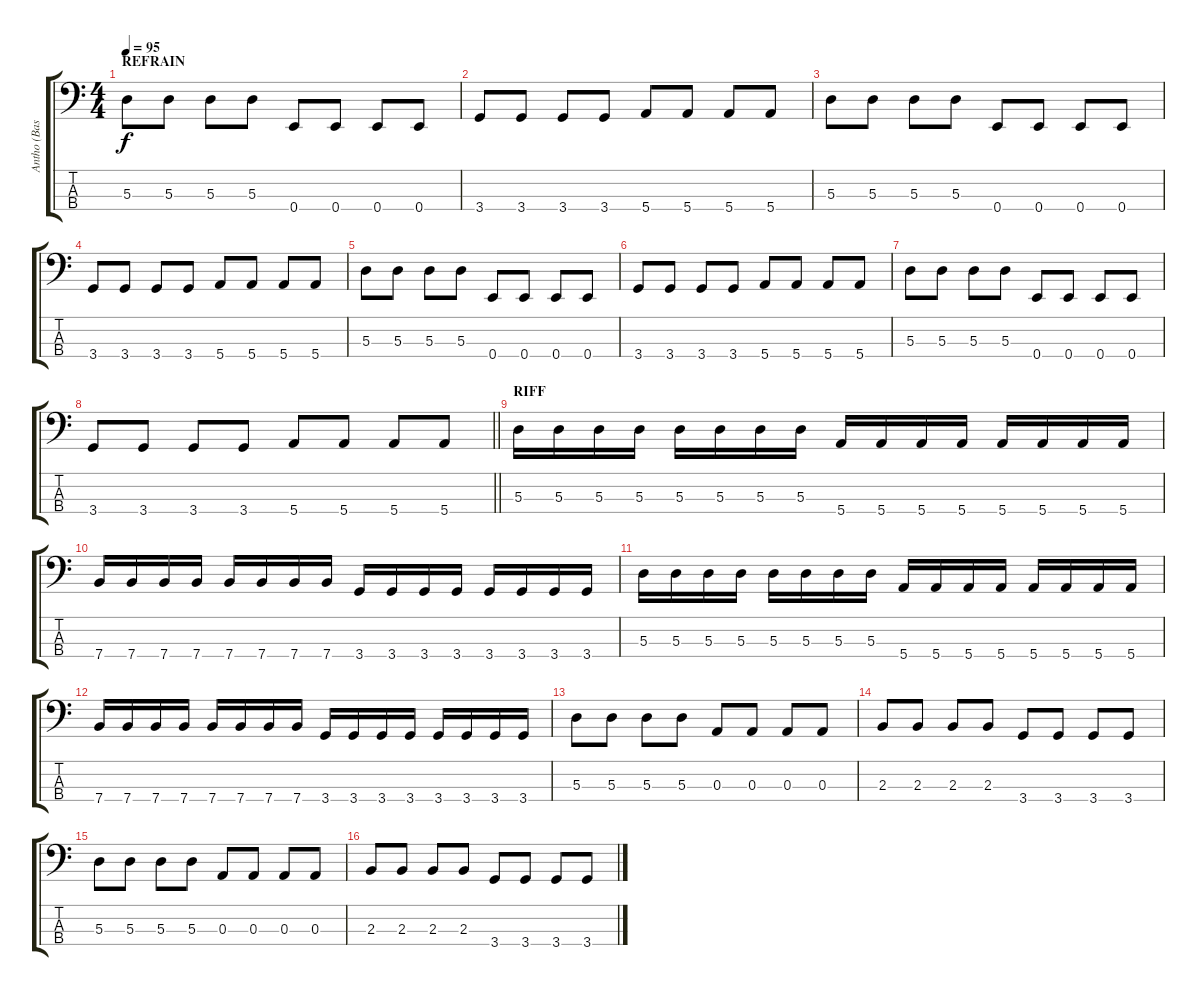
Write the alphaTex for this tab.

\track ("Antho (Basse)" "Antho (Bas") {instrument electricbassfinger}
\staff {score tabs}
\tuning (G2 D2 A1 E1) {hide}
\ts (4 4)
\section ("" "REFRAIN")
\tempo 95
\clef f4
\ks c
5.3.8{dy f} 5.3.8 5.3.8 5.3.8 0.4.8 0.4.8 0.4.8 0.4.8 |
3.4.8 3.4.8 3.4.8 3.4.8 5.4.8 5.4.8 5.4.8 5.4.8 |
5.3.8 5.3.8 5.3.8 5.3.8 0.4.8 0.4.8 0.4.8 0.4.8 |
3.4.8 3.4.8 3.4.8 3.4.8 5.4.8 5.4.8 5.4.8 5.4.8 |
5.3.8 5.3.8 5.3.8 5.3.8 0.4.8 0.4.8 0.4.8 0.4.8 |
3.4.8 3.4.8 3.4.8 3.4.8 5.4.8 5.4.8 5.4.8 5.4.8 |
5.3.8 5.3.8 5.3.8 5.3.8 0.4.8 0.4.8 0.4.8 0.4.8 |
\barLineRight lightlight
3.4.8 3.4.8 3.4.8 3.4.8 5.4.8 5.4.8 5.4.8 5.4.8 |
\section ("" "RIFF")
5.3.16 5.3.16 5.3.16 5.3.16 5.3.16 5.3.16 5.3.16 5.3.16 5.4.16 5.4.16 5.4.16 5.4.16 5.4.16 5.4.16 5.4.16 5.4.16 |
7.4.16 7.4.16 7.4.16 7.4.16 7.4.16 7.4.16 7.4.16 7.4.16 3.4.16 3.4.16 3.4.16 3.4.16 3.4.16 3.4.16 3.4.16 3.4.16 |
5.3.16 5.3.16 5.3.16 5.3.16 5.3.16 5.3.16 5.3.16 5.3.16 5.4.16 5.4.16 5.4.16 5.4.16 5.4.16 5.4.16 5.4.16 5.4.16 |
7.4.16 7.4.16 7.4.16 7.4.16 7.4.16 7.4.16 7.4.16 7.4.16 3.4.16 3.4.16 3.4.16 3.4.16 3.4.16 3.4.16 3.4.16 3.4.16 |
5.3.8 5.3.8 5.3.8 5.3.8 0.3.8 0.3.8 0.3.8 0.3.8 |
2.3.8 2.3.8 2.3.8 2.3.8 3.4.8 3.4.8 3.4.8 3.4.8 |
5.3.8 5.3.8 5.3.8 5.3.8 0.3.8 0.3.8 0.3.8 0.3.8 |
2.3.8 2.3.8 2.3.8 2.3.8 3.4.8 3.4.8 3.4.8 3.4.8
